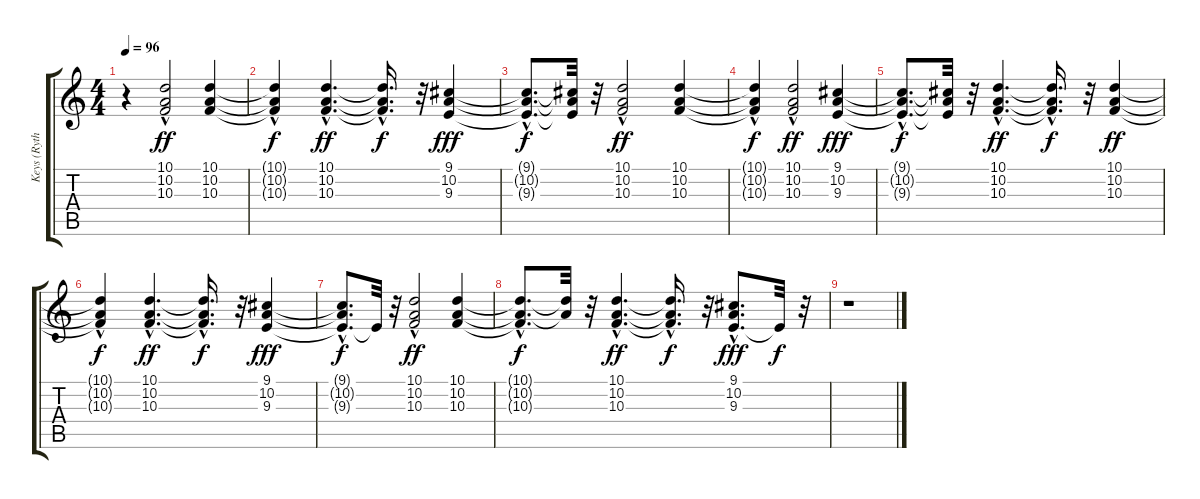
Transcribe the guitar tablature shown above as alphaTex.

\track ("Keys (Rythem)" "Keys (Ryth") {instrument pizzicatostrings}
\staff {score tabs}
\tuning (E4 B3 G3 D3 A2 E2) {hide}
\ts (4 4)
\tempo 96
\clef g2
\ks c
r.4{dy f} (10.1 10.2{hac} 10.3{hac}).2{dy ff} (10.1 10.2 10.3).4 |
(10.1{t} 10.2{hac t} 10.3{hac t}).4{dy f} (10.1{hac} 10.2{hac} 10.3{hac}).4{d dy ff} (10.1{hac t} 10.2{hac t} 10.3{hac t}).16{d dy f} r.32 (9.1 10.2 9.3).4{dy fff} |
(9.1{hac t} 10.2{hac t} 9.3{hac t}).8{d dy f} (9.1{t} 10.2{t} 9.3{t}).32 r.32 (10.1 10.2 10.3{hac}).2{dy ff} (10.1 10.2 10.3).4 |
(10.1{hac t} 10.2{t} 10.3{t}).4{dy f} (10.1{hac} 10.2 10.3{hac}).2{dy ff} (9.1 10.2 9.3).4{dy fff} |
(9.1{hac t} 10.2{hac t} 9.3{hac t}).8{d dy f} (9.1{t} 10.2{t} 9.3{t}).32 r.32 (10.1{hac} 10.2{hac} 10.3{hac}).4{d dy ff} (10.1{hac t} 10.2{t} 10.3{t}).16{d dy f} r.32 (10.1 10.2 10.3).4{dy ff} |
(10.1{t} 10.2{hac t} 10.3{hac t}).4{dy f} (10.1{hac} 10.2{hac} 10.3{hac}).4{d dy ff} (10.1{hac t} 10.2{hac t} 10.3{hac t}).16{d dy f} r.32 (9.1 10.2 9.3).4{dy fff} |
(9.1{t} 10.2{hac t} 9.3{hac t}).8{d dy f} 9.3{t}.32 r.32 (10.1 10.2{hac} 10.3{hac}).2{dy ff} (10.1 10.2 10.3).4 |
(10.1{hac t} 10.2{hac t} 10.3{hac t}).8{d dy f} (10.1{t} 10.2{t}).32 r.32 (10.1{hac} 10.2{hac} 10.3{hac}).4{d dy ff} (10.1{hac t} 10.2{hac t} 10.3{hac t}).16{d dy f} r.32 (9.1{hac} 10.2{hac} 9.3{hac}).8{d dy fff} 9.3{t}.32{dy f} r.32 |
r.1
